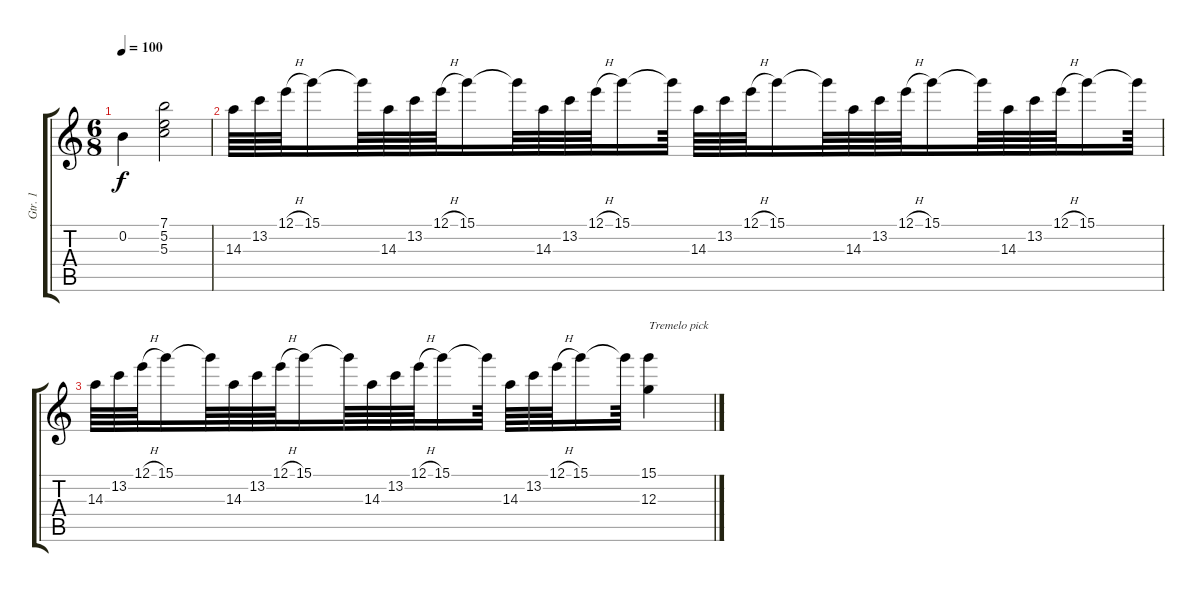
\track ("Gtr. 1" "Gtr. 1") {instrument overdrivenguitar}
\staff {score tabs}
\tuning (E4 B3 G3 D3 A2 E2) {hide}
\ts (6 8)
\tempo 100
\clef g2
\ks c
0.2.4{dy f} (7.1 5.2 5.3).2 |
14.3.64 13.2.64 12.1{h}.64 15.1.16 15.1{t}.64 14.3.64 13.2.64 12.1{h}.64 15.1.16 15.1{t}.64 14.3.64 13.2.64 12.1{h}.64 15.1.16 15.1{t}.64 14.3.64 13.2.64 12.1{h}.64 15.1.16 15.1{t}.64 14.3.64 13.2.64 12.1{h}.64 15.1.16 15.1{t}.64 14.3.64 13.2.64 12.1{h}.64 15.1.16 15.1{t}.64 |
14.3.64 13.2.64 12.1{h}.64 15.1.16 15.1{t}.64 14.3.64 13.2.64 12.1{h}.64 15.1.16 15.1{t}.64 14.3.64 13.2.64 12.1{h}.64 15.1.16 15.1{t}.64 14.3.64 13.2.64 12.1{h}.64 15.1.16 15.1{t}.64 (15.1 12.3).4{txt "Tremelo pick"}
